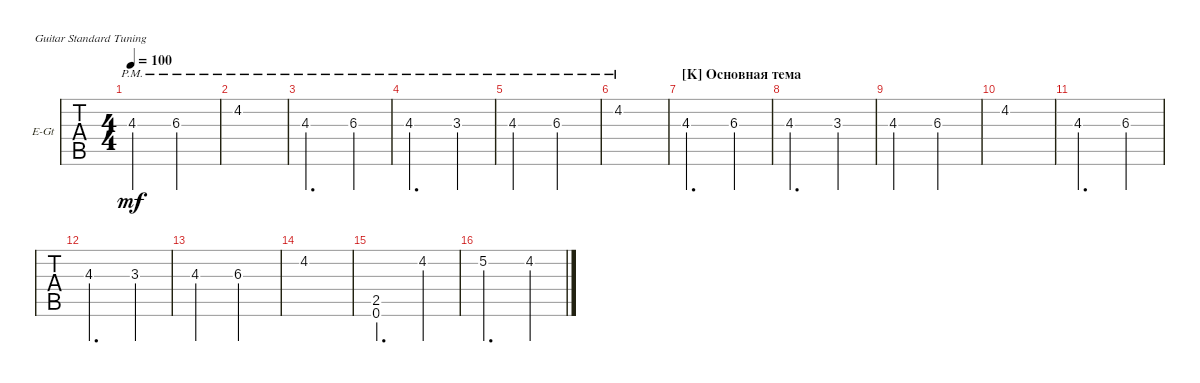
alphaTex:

\bracketExtendMode groupsimilarinstruments
\firstSystemTrackNameOrientation horizontal
\otherSystemsTrackNameOrientation horizontal
\track ("Electric Guitar" "E-Gt") {instrument distortionguitar}
\staff {tabs}
\tuning (E4 B3 G3 D3 A2 E2)
\ts (4 4)
\tempo 100
\clef g2
\scale
0.333333
\ks c
4.3{pm}.2{dy mf} 6.3{pm}.2 |
\scale
0.333333 4.2{pm}.1 |
\scale
0.333333 4.3{pm}.2{d} 6.3{pm}.4 |
4.3{pm}.2{d} 3.3{pm}.4 |
\scale
0.333333 4.3{pm}.2 6.3{pm}.2 |
\scale
0.333333 4.2{pm}.1 |
\section ("K" "Основная тема")
\scale
0.333333 4.3.2{d} 6.3.4 |
\scale
0.333333 4.3.2{d} 3.3.4 |
\scale
0.333333 4.3.2 6.3.2 |
\scale
0.333333 4.2.1 |
\scale
0.333333 4.3.2{d} 6.3.4 |
\scale
0.333333 4.3.2{d} 3.3.4 |
\scale
0.333333 4.3.2 6.3.2 |
\scale
0.333333 4.2.1 |
\scale
0.333333 (2.5 0.6).2{d} 4.2.4 |
\scale
0.333333 5.2.2{d} 4.2.4
